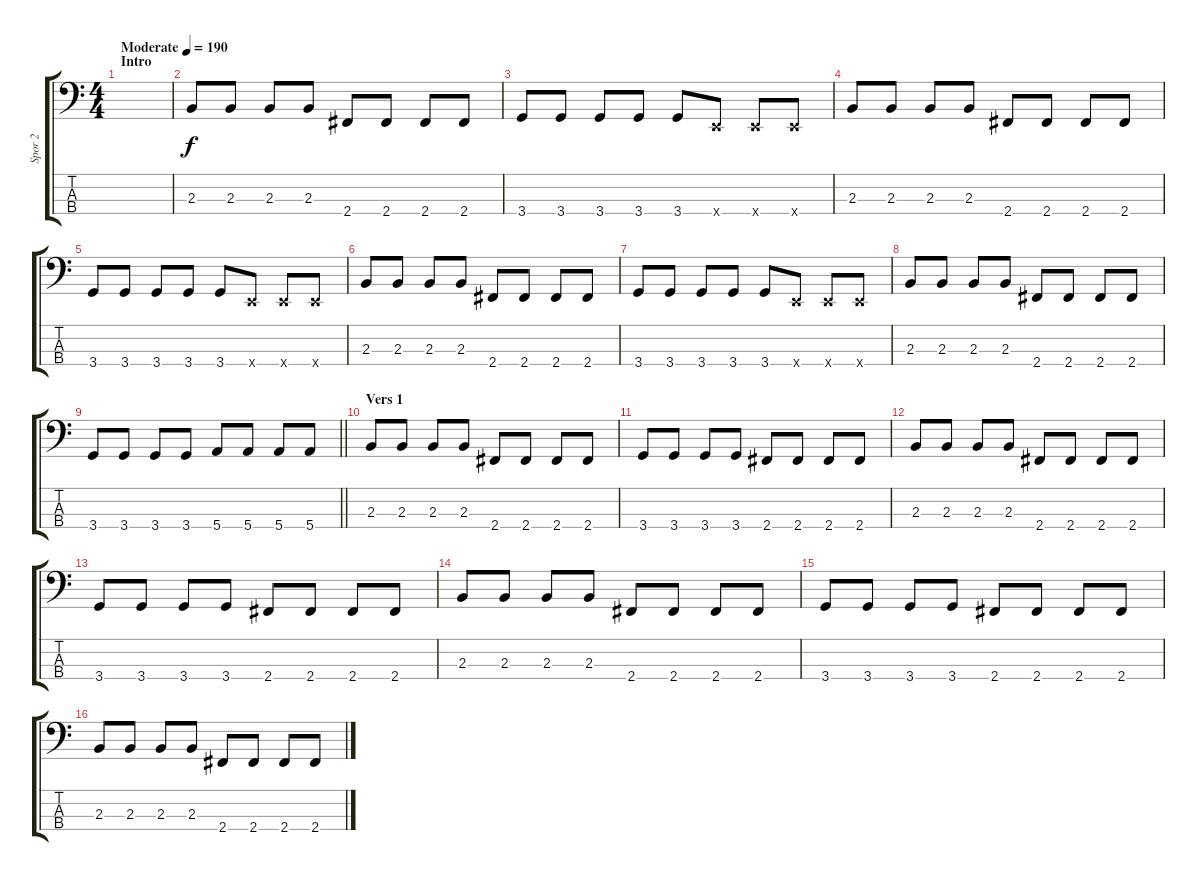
\track ("Spor 2" "Spor 2") {instrument electricbasspick}
\staff {score tabs}
\tuning (G2 D2 A1 E1) {hide}
\ts (4 4)
\section ("" "Intro")
\tempo (190 "Moderate")
\clef f4
\ks c
|
2.3.8 2.3.8 2.3.8 2.3.8 2.4.8 2.4.8 2.4.8 2.4.8 |
3.4.8 3.4.8 3.4.8 3.4.8 3.4.8 0.4{x}.8 0.4{x}.8 0.4{x}.8 |
2.3.8 2.3.8 2.3.8 2.3.8 2.4.8 2.4.8 2.4.8 2.4.8 |
3.4.8 3.4.8 3.4.8 3.4.8 3.4.8 0.4{x}.8 0.4{x}.8 0.4{x}.8 |
2.3.8 2.3.8 2.3.8 2.3.8 2.4.8 2.4.8 2.4.8 2.4.8 |
3.4.8 3.4.8 3.4.8 3.4.8 3.4.8 0.4{x}.8 0.4{x}.8 0.4{x}.8 |
2.3.8 2.3.8 2.3.8 2.3.8 2.4.8 2.4.8 2.4.8 2.4.8 |
\barLineRight lightlight
3.4.8 3.4.8 3.4.8 3.4.8 5.4.8 5.4.8 5.4.8 5.4.8 |
\section ("" "Vers 1")
2.3.8 2.3.8 2.3.8 2.3.8 2.4.8 2.4.8 2.4.8 2.4.8 |
3.4.8 3.4.8 3.4.8 3.4.8 2.4.8 2.4.8 2.4.8 2.4.8 |
2.3.8 2.3.8 2.3.8 2.3.8 2.4.8 2.4.8 2.4.8 2.4.8 |
3.4.8 3.4.8 3.4.8 3.4.8 2.4.8 2.4.8 2.4.8 2.4.8 |
2.3.8 2.3.8 2.3.8 2.3.8 2.4.8 2.4.8 2.4.8 2.4.8 |
3.4.8 3.4.8 3.4.8 3.4.8 2.4.8 2.4.8 2.4.8 2.4.8 |
2.3.8 2.3.8 2.3.8 2.3.8 2.4.8 2.4.8 2.4.8 2.4.8
